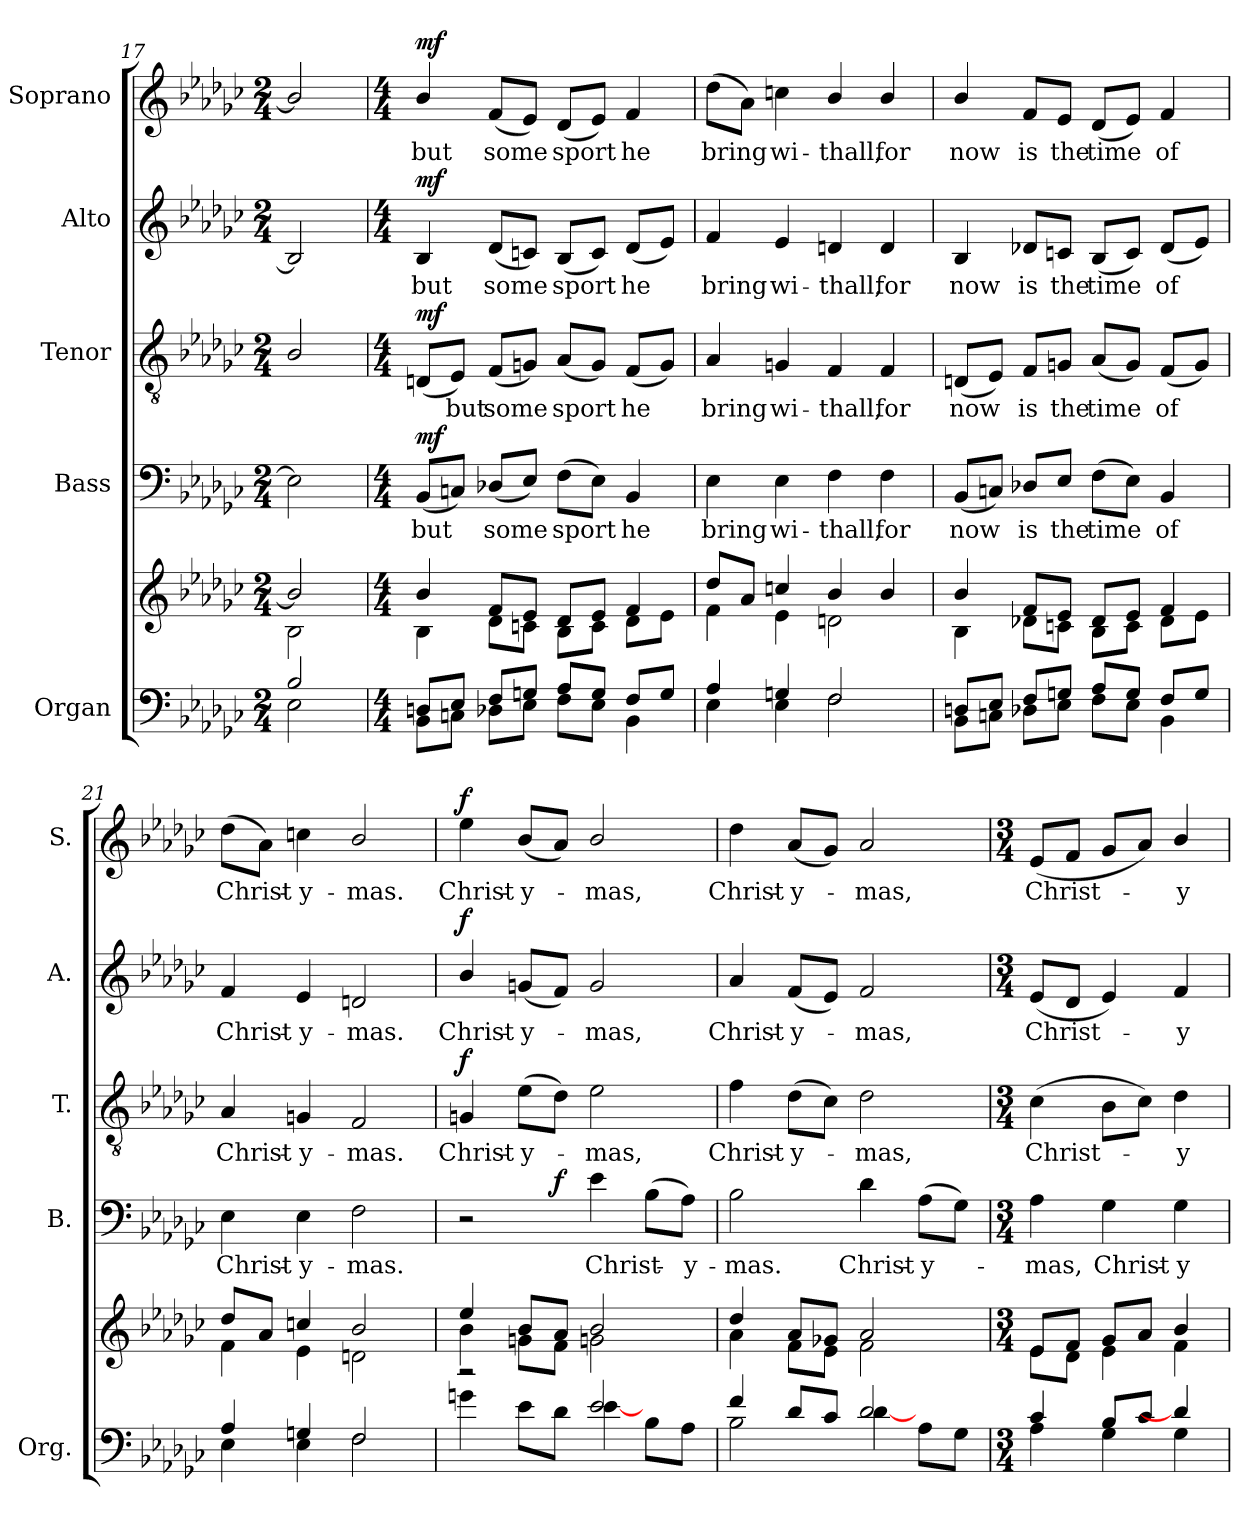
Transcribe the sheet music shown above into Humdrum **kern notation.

**kern	**kern	**kern	**text	**dynam	**kern	**text	**dynam	**kern	**text	**dynam	**kern	**text	**dynam
*part5	*part5	*part4	*part4	*part4	*part3	*part3	*part3	*part2	*part2	*part2	*part1	*part1	*part1
*staff6	*staff5	*staff4	*staff4	*staff4	*staff3	*staff3	*staff3	*staff2	*staff2	*staff2	*staff1	*staff1	*staff1
*I"Organ	*	*I"Bass	*	*	*I"Tenor	*	*	*I"Alto	*	*	*I"Soprano	*	*
*I'Org.	*	*I'B.	*	*	*I'T.	*	*	*I'A.	*	*	*I'S.	*	*
*clefF4	*clefG2	*clefF4	*	*	*clefGv2	*	*	*clefG2	*	*	*clefG2	*	*
*	*	*	*	*	*ITrd7c12	*	*	*	*	*	*	*	*
*k[b-e-a-d-g-c-]	*k[b-e-a-d-g-c-]	*k[b-e-a-d-g-c-]	*	*	*k[b-e-a-d-g-c-]	*	*	*k[b-e-a-d-g-c-]	*	*	*k[b-e-a-d-g-c-]	*	*
*e-:	*e-:	*e-:	*	*	*e-:	*	*	*e-:	*	*	*e-:	*	*
*M2/4	*M2/4	*M2/4	*	*	*M2/4	*	*	*M2/4	*	*	*M2/4	*	*
=17	=17	=17	=17	=17	=17	=17	=17	=17	=17	=17	=17	=17	=17
*^	*^	*	*	*	*	*	*	*	*	*	*	*	*
2B-i/	2E-i\	2b-i/]	2B-i\	2E-i\]	.	.	2BB-i/	.	.	2B-i/]	.	.	2b-i/]	.	.
!!LO:PB:g=z
=18	=18	=18	=18	=18	=18	=18	=18	=18	=18	=18	=18	=18	=18	=18	=18
*M4/4	*	*M4/4	*	*M4/4	*	*	*M4/4	*	*	*M4/4	*	*	*M4/4	*	*
!	!	!	!	!	!LO:LY:b:color=#000000	!	!	!	!	!	!	!	!	!	!
!	!	!	!	!	!	!	!	!	!	!	!LO:LY:b:color=#000000	!	!	!	!
!	!	!	!	!	!	!	!	!	!	!	!	!	!	!LO:LY:b:color=#000000	!
8Dni/L	8BB-i\L	4b-i/	4B-i\	(8BB-i/L	but	mf	(8DDni/L	.	mf	4B-i/	but	mf	4b-i/	but	mf
!	!	!	!	!	!	!	!	!LO:LY:b:color=#000000	!	!	!	!	!	!	!
8E-i/J	8Cni\J	.	.	8Cni/J)	.	.	8EE-i/J)	but	.	.	.	.	.	.	.
!	!	!	!	!	!LO:LY:b:color=#000000	!	!	!	!	!	!	!	!	!	!
!	!	!	!	!	!	!	!	!LO:LY:b:color=#000000	!	!	!	!	!	!	!
!	!	!	!	!	!	!	!	!	!	!	!LO:LY:b:color=#000000	!	!	!	!
!	!	!	!	!	!	!	!	!	!	!	!	!	!	!LO:LY:b:color=#000000	!
8Fi/L	8D-Xi\L	8fi/L	8d-i\L	(8D-Xi/L	some	.	(8FFi/L	some	.	(8d-i/L	some	.	(8fi/L	some	.
8Gni/J	8E-i\J	8e-i/J	8cni\J	8E-i/J)	.	.	8GGni/J)	.	.	8cni/J)	.	.	8e-i/J)	.	.
!	!	!	!	!	!LO:LY:b:color=#000000	!	!	!	!	!	!	!	!	!	!
!	!	!	!	!	!	!	!	!LO:LY:b:color=#000000	!	!	!	!	!	!	!
!	!	!	!	!	!	!	!	!	!	!	!LO:LY:b:color=#000000	!	!	!	!
!	!	!	!	!	!	!	!	!	!	!	!	!	!	!LO:LY:b:color=#000000	!
8A-i/L	8Fi\L	8d-i/L	8B-i\L	(8Fi\L	sport	.	(8AA-i/L	sport	.	(8B-i/L	sport	.	(8d-i/L	sport	.
8Gi/J	8E-i\J	8e-i/J	8ci\J	8E-i\J)	.	.	8GGi/J)	.	.	8ci/J)	.	.	8e-i/J)	.	.
!	!	!	!	!	!LO:LY:b:color=#000000	!	!	!	!	!	!	!	!	!	!
!	!	!	!	!	!	!	!	!LO:LY:b:color=#000000	!	!	!	!	!	!	!
!	!	!	!	!	!	!	!	!	!	!	!LO:LY:b:color=#000000	!	!	!	!
!	!	!	!	!	!	!	!	!	!	!	!	!	!	!LO:LY:b:color=#000000	!
8Fi/L	4BB-i\	4fi/	8d-i\L	4BB-i/	he	.	(8FFi/L	he	.	(8d-i/L	he	.	4fi/	he	.
8Gi/J	.	.	8e-i\J	.	.	.	8GGi/J)	.	.	8e-i/J)	.	.	.	.	.
=19	=19	=19	=19	=19	=19	=19	=19	=19	=19	=19	=19	=19	=19	=19	=19
!	!	!	!	!	!LO:LY:b:color=#000000	!	!	!	!	!	!	!	!	!	!
!	!	!	!	!	!	!	!	!LO:LY:b:color=#000000	!	!	!	!	!	!	!
!	!	!	!	!	!	!	!	!	!	!	!LO:LY:b:color=#000000	!	!	!	!
!	!	!	!	!	!	!	!	!	!	!	!	!	!	!LO:LY:b:color=#000000	!
4A-i/	4E-i\	8dd-i/L	4fi\	4E-i\	bring	.	4AA-i/	bring	.	4fi/	bring	.	(8dd-i\L	bring	.
.	.	8a-i/J	.	.	.	.	.	.	.	.	.	.	8a-i\J)	.	.
!	!	!	!	!	!LO:LY:b:color=#000000	!	!	!	!	!	!	!	!	!	!
!	!	!	!	!	!	!	!	!LO:LY:b:color=#000000	!	!	!	!	!	!	!
!	!	!	!	!	!	!	!	!	!	!	!LO:LY:b:color=#000000	!	!	!	!
!	!	!	!	!	!	!	!	!	!	!	!	!	!	!LO:LY:b:color=#000000	!
4Gni/	4E-i\	4ccni/	4e-i\	4E-i\	wi-	.	4GGni/	wi-	.	4e-i/	wi-	.	4ccni\	wi-	.
!	!	!	!	!	!LO:LY:b:color=#000000	!	!	!	!	!	!	!	!	!	!
!	!	!	!	!	!	!	!	!LO:LY:b:color=#000000	!	!	!	!	!	!	!
!	!	!	!	!	!	!	!	!	!	!	!LO:LY:b:color=#000000	!	!	!	!
!	!	!	!	!	!	!	!	!	!	!	!	!	!	!LO:LY:b:color=#000000	!
2Fi/	2Fi\	4b-i/	2dni\	4Fi\	-thall,	.	4FFi/	-thall,	.	4dni/	-thall,	.	4b-i/	-thall,	.
!	!	!	!	!	!LO:LY:b:color=#000000	!	!	!	!	!	!	!	!	!	!
!	!	!	!	!	!	!	!	!LO:LY:b:color=#000000	!	!	!	!	!	!	!
!	!	!	!	!	!	!	!	!	!	!	!LO:LY:b:color=#000000	!	!	!	!
!	!	!	!	!	!	!	!	!	!	!	!	!	!	!LO:LY:b:color=#000000	!
.	.	4b-i/	.	4Fi\	for	.	4FFi/	for	.	4di/	for	.	4b-i/	for	.
=20	=20	=20	=20	=20	=20	=20	=20	=20	=20	=20	=20	=20	=20	=20	=20
!	!	!	!	!	!LO:LY:b:color=#000000	!	!	!	!	!	!	!	!	!	!
!	!	!	!	!	!	!	!	!LO:LY:b:color=#000000	!	!	!	!	!	!	!
!	!	!	!	!	!	!	!	!	!	!	!LO:LY:b:color=#000000	!	!	!	!
!	!	!	!	!	!	!	!	!	!	!	!	!	!	!LO:LY:b:color=#000000	!
8Dni/L	8BB-i\L	4b-i/	4B-i\	(8BB-i/L	now	.	(8DDni/L	now	.	4B-i/	now	.	4b-i/	now	.
8E-i/J	8Cni\J	.	.	8Cni/J)	.	.	8EE-i/J)	.	.	.	.	.	.	.	.
!	!	!	!	!	!LO:LY:b:color=#000000	!	!	!	!	!	!	!	!	!	!
!	!	!	!	!	!	!	!	!LO:LY:b:color=#000000	!	!	!	!	!	!	!
!	!	!	!	!	!	!	!	!	!	!	!LO:LY:b:color=#000000	!	!	!	!
!	!	!	!	!	!	!	!	!	!	!	!	!	!	!LO:LY:b:color=#000000	!
8Fi/L	8D-Xi\L	8fi/L	8d-Xi\L	8D-Xi/L	is	.	8FFi/L	is	.	8d-Xi/L	is	.	8fi/L	is	.
!	!	!	!	!	!LO:LY:b:color=#000000	!	!	!	!	!	!	!	!	!	!
!	!	!	!	!	!	!	!	!LO:LY:b:color=#000000	!	!	!	!	!	!	!
!	!	!	!	!	!	!	!	!	!	!	!LO:LY:b:color=#000000	!	!	!	!
!	!	!	!	!	!	!	!	!	!	!	!	!	!	!LO:LY:b:color=#000000	!
8Gni/J	8E-i\J	8e-i/J	8cni\J	8E-i/J	the	.	8GGni/J	the	.	8cni/J	the	.	8e-i/J	the	.
!	!	!	!	!	!LO:LY:b:color=#000000	!	!	!	!	!	!	!	!	!	!
!	!	!	!	!	!	!	!	!LO:LY:b:color=#000000	!	!	!	!	!	!	!
!	!	!	!	!	!	!	!	!	!	!	!LO:LY:b:color=#000000	!	!	!	!
!	!	!	!	!	!	!	!	!	!	!	!	!	!	!LO:LY:b:color=#000000	!
8A-i/L	8Fi\L	8d-i/L	8B-i\L	(8Fi\L	time	.	(8AA-i/L	time	.	(8B-i/L	time	.	(8d-i/L	time	.
8Gi/J	8E-i\J	8e-i/J	8ci\J	8E-i\J)	.	.	8GGi/J)	.	.	8ci/J)	.	.	8e-i/J)	.	.
!	!	!	!	!	!LO:LY:b:color=#000000	!	!	!	!	!	!	!	!	!	!
!	!	!	!	!	!	!	!	!LO:LY:b:color=#000000	!	!	!	!	!	!	!
!	!	!	!	!	!	!	!	!	!	!	!LO:LY:b:color=#000000	!	!	!	!
!	!	!	!	!	!	!	!	!	!	!	!	!	!	!LO:LY:b:color=#000000	!
8Fi/L	4BB-i\	4fi/	8d-i\L	4BB-i/	of	.	(8FFi/L	of	.	(8d-i/L	of	.	4fi/	of	.
8Gi/J	.	.	8e-i\J	.	.	.	8GGi/J)	.	.	8e-i/J)	.	.	.	.	.
=21	=21	=21	=21	=21	=21	=21	=21	=21	=21	=21	=21	=21	=21	=21	=21
!	!	!	!	!	!LO:LY:b:color=#000000	!	!	!	!	!	!	!	!	!	!
!	!	!	!	!	!	!	!	!LO:LY:b:color=#000000	!	!	!	!	!	!	!
!	!	!	!	!	!	!	!	!	!	!	!LO:LY:b:color=#000000	!	!	!	!
!	!	!	!	!	!	!	!	!	!	!	!	!	!	!LO:LY:b:color=#000000	!
4A-i/	4E-i\	8dd-i/L	4fi\	4E-i\	Christ-	.	4AA-i/	Christ-	.	4fi/	Christ-	.	(8dd-i\L	Christ-	.
.	.	8a-i/J	.	.	.	.	.	.	.	.	.	.	8a-i\J)	.	.
!	!	!	!	!	!LO:LY:b:color=#000000	!	!	!	!	!	!	!	!	!	!
!	!	!	!	!	!	!	!	!LO:LY:b:color=#000000	!	!	!	!	!	!	!
!	!	!	!	!	!	!	!	!	!	!	!LO:LY:b:color=#000000	!	!	!	!
!	!	!	!	!	!	!	!	!	!	!	!	!	!	!LO:LY:b:color=#000000	!
4Gni/	4E-i\	4ccni/	4e-i\	4E-i\	-y-	.	4GGni/	-y-	.	4e-i/	-y-	.	4ccni\	-y-	.
!	!	!	!	!	!LO:LY:b:color=#000000	!	!	!	!	!	!	!	!	!	!
!	!	!	!	!	!	!	!	!LO:LY:b:color=#000000	!	!	!	!	!	!	!
!	!	!	!	!	!	!	!	!	!	!	!LO:LY:b:color=#000000	!	!	!	!
!	!	!	!	!	!	!	!	!	!	!	!	!	!	!LO:LY:b:color=#000000	!
2Fi/	2Fi\	2b-i/	2dni\	2Fi\	-mas.	.	2FFi/	-mas.	.	2dni/	-mas.	.	2b-i/	-mas.	.
!!LO:LB:g=z
=22	=22	=22	=22	=22	=22	=22	=22	=22	=22	=22	=22	=22	=22	=22	=22
!	!	!	!	!	!	!	!	!LO:LY:b:color=#000000	!	!	!	!	!	!	!
!	!	!	!	!	!	!	!	!	!	!	!LO:LY:b:color=#000000	!	!	!	!
!	!	!	!	!	!	!	!	!	!	!	!	!	!	!LO:LY:b:color=#000000	!
*	*	*	*	*^	*	*	*	*	*	*	*	*	*	*	*
2r	4gni\	4ee-i/	4b-i\	2r	4.ryy	.	.	4GGni/	Christ-	f	4b-i/	Christ-	f	4ee-i\	Christ-	f
!	!	!	!	!	!	!	!	!	!LO:LY:b:color=#000000	!	!	!	!	!	!	!
!	!	!	!	!	!	!	!	!	!	!	!	!LO:LY:b:color=#000000	!	!	!	!
!	!	!	!	!	!	!	!	!	!	!	!	!	!	!	!LO:LY:b:color=#000000	!
.	8e-i\L	8b-i/L	8gni\L	.	.	.	.	(8E-i\L	-y-	.	(8gni/L	-y-	.	(8b-i/L	-y-	.
.	8d-i\J	8a-i/J	8fi\J	.	2ryy	.	f	8D-i\J)	.	.	8fi/J)	.	.	8a-i/J)	.	.
!	!	!	!	!	!	!LO:LY:b:color=#000000	!	!	!	!	!	!	!	!	!	!
!	!	!	!	!	!	!	!	!	!LO:LY:b:color=#000000	!	!	!	!	!	!	!
!	!	!	!	!	!	!	!	!	!	!	!	!LO:LY:b:color=#000000	!	!	!	!
!	!	!	!	!	!	!	!	!	!	!	!	!	!	!	!LO:LY:b:color=#000000	!
2e-i/	[4e-i\	2b-i/	2gni\	4e-i\	.	Christ-	.	2E-i\	-mas,	.	2gi/	-mas,	.	2b-i/	-mas,	.
.	8B-i\L	.	.	(8B-i\L	.	.	.	.	.	.	.	.	.	.	.	.
!	!	!	!	!	!	!LO:LY:b:color=#000000	!	!	!	!	!	!	!	!	!	!
.	8A-i\J	.	.	8A-i\J)	8ryy	-y-	.	.	.	.	.	.	.	.	.	.
*	*	*	*	*v	*v	*	*	*	*	*	*	*	*	*	*	*
=23	=23	=23	=23	=23	=23	=23	=23	=23	=23	=23	=23	=23	=23	=23	=23
*	*	*	*	*^	*	*	*	*	*	*	*	*	*	*	*
!	!	!	!	!	!	!LO:LY:b:color=#000000	!	!	!	!	!	!	!	!	!	!
*	*	*	*	*v	*v	*	*	*	*	*	*	*	*	*	*	*
*	*	*	*	*^	*	*	*	*	*	*	*	*	*	*	*
!	!	!	!	!	!	!	!	!	!LO:LY:b:color=#000000	!	!	!	!	!	!	!
*	*	*	*	*v	*v	*	*	*	*	*	*	*	*	*	*	*
*	*	*	*	*^	*	*	*	*	*	*	*	*	*	*	*
!	!	!	!	!	!	!	!	!	!	!	!	!LO:LY:b:color=#000000	!	!	!	!
*	*	*	*	*v	*v	*	*	*	*	*	*	*	*	*	*	*
*	*	*	*	*^	*	*	*	*	*	*	*	*	*	*	*
!	!	!	!	!	!	!	!	!	!	!	!	!	!	!	!LO:LY:b:color=#000000	!
*	*	*	*	*v	*v	*	*	*	*	*	*	*	*	*	*	*
4fi/	2B-i\	4dd-i/	4a-i\	2B-i\	-mas.	.	4Fi\	Christ-	.	4a-i/	Christ-	.	4dd-i\	Christ-	.
!	!	!	!	!	!	!	!	!LO:LY:b:color=#000000	!	!	!	!	!	!	!
!	!	!	!	!	!	!	!	!	!	!	!LO:LY:b:color=#000000	!	!	!	!
!	!	!	!	!	!	!	!	!	!	!	!	!	!	!LO:LY:b:color=#000000	!
8d-i/L	.	8a-i/L	8fi\L	.	.	.	(8D-i\L	-y-	.	(8fi/L	-y-	.	(8a-i/L	-y-	.
8c-i/J	.	8g-Xi/J	8e-i\J	.	.	.	8C-i\J)	.	.	8e-i/J)	.	.	8g-i/J)	.	.
!	!	!	!	!	!LO:LY:b:color=#000000	!	!	!	!	!	!	!	!	!	!
!	!	!	!	!	!	!	!	!LO:LY:b:color=#000000	!	!	!	!	!	!	!
!	!	!	!	!	!	!	!	!	!	!	!LO:LY:b:color=#000000	!	!	!	!
!	!	!	!	!	!	!	!	!	!	!	!	!	!	!LO:LY:b:color=#000000	!
2d-i/	[4d-i\	2a-i/	2fi\	4d-i\	Christ-	.	2D-i\	-mas,	.	2fi/	-mas,	.	2a-i/	-mas,	.
!	!	!	!	!	!LO:LY:b:color=#000000	!	!	!	!	!	!	!	!	!	!
.	8A-i\L	.	.	(8A-i\L	-y-	.	.	.	.	.	.	.	.	.	.
.	8G-i\J	.	.	8G-i\J)	.	.	.	.	.	.	.	.	.	.	.
=24	=24	=24	=24	=24	=24	=24	=24	=24	=24	=24	=24	=24	=24	=24	=24
*M3/4	*	*M3/4	*	*M3/4	*	*	*M3/4	*	*	*M3/4	*	*	*M3/4	*	*
!	!	!	!	!	!LO:LY:b:color=#000000	!	!	!	!	!	!	!	!	!	!
!	!	!	!	!	!	!	!	!LO:LY:b:color=#000000	!	!	!	!	!	!	!
!	!	!	!	!	!	!	!	!	!	!	!LO:LY:b:color=#000000	!	!	!	!
!	!	!	!	!	!	!	!	!	!	!	!	!	!	!LO:LY:b:color=#000000	!
4c-i/	4A-i\	8e-i/L	8e-i\L	4A-i\	-mas,	.	(4C-i\	Christ-	.	(8e-i/L	Christ-	.	(8e-i/L	Christ-	.
.	.	8fi/J	8d-i\J	.	.	.	.	.	.	8d-i/J	.	.	8fi/J	.	.
!	!	!	!	!	!LO:LY:b:color=#000000	!	!	!	!	!	!	!	!	!	!
8B-i/L	4G-i\	8g-i/L	4e-i\	4G-i\	Christ-	.	8BB-i\L	.	.	4e-i/)	.	.	8g-i/L	.	.
8c-i/J	.	8a-i/J	.	.	.	.	8C-i\J)	.	.	.	.	.	8a-i/J)	.	.
!	!	!	!	!	!LO:LY:b:color=#000000	!	!	!	!	!	!	!	!	!	!
!	!	!	!	!	!	!	!	!LO:LY:b:color=#000000	!	!	!	!	!	!	!
!	!	!	!	!	!	!	!	!	!	!	!LO:LY:b:color=#000000	!	!	!	!
!	!	!	!	!	!	!	!	!	!	!	!	!	!	!LO:LY:b:color=#000000	!
4d-i/]	4G-i\	4b-i/	4fi\	4G-i\	-y-	.	4D-i\	-y-	.	4fi/	-y-	.	4b-i/	-y-	.
*v	*v	*	*	*	*	*	*	*	*	*	*	*	*	*	*
*	*v	*v	*	*	*	*	*	*	*	*	*	*	*	*
=	=	=	=	=	=	=	=	=	=	=	=	=	=
*-	*-	*-	*-	*-	*-	*-	*-	*-	*-	*-	*-	*-	*-
